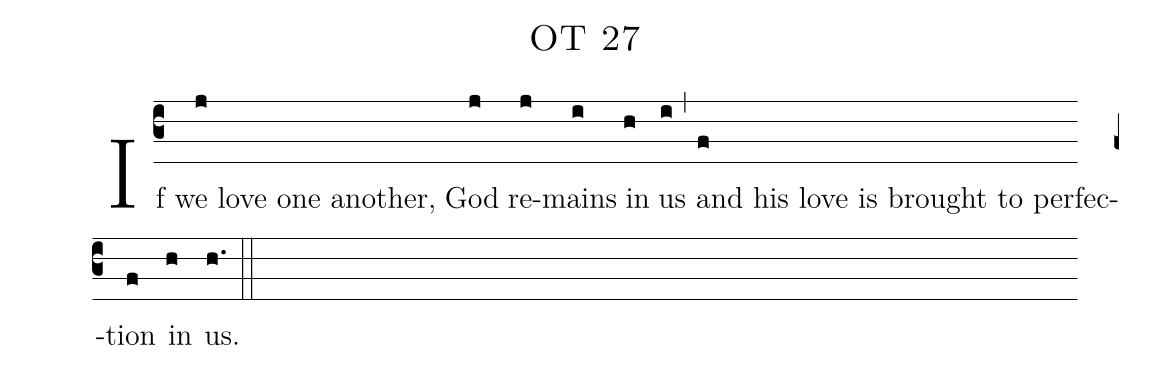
name: OT 27;
%%
If we love one another,(j) God(j) re-(j)mains(i) in(h) us(i) (,)

and his love is brought to perfec(f)-tion(f) in(h) us.(h.) (::)
